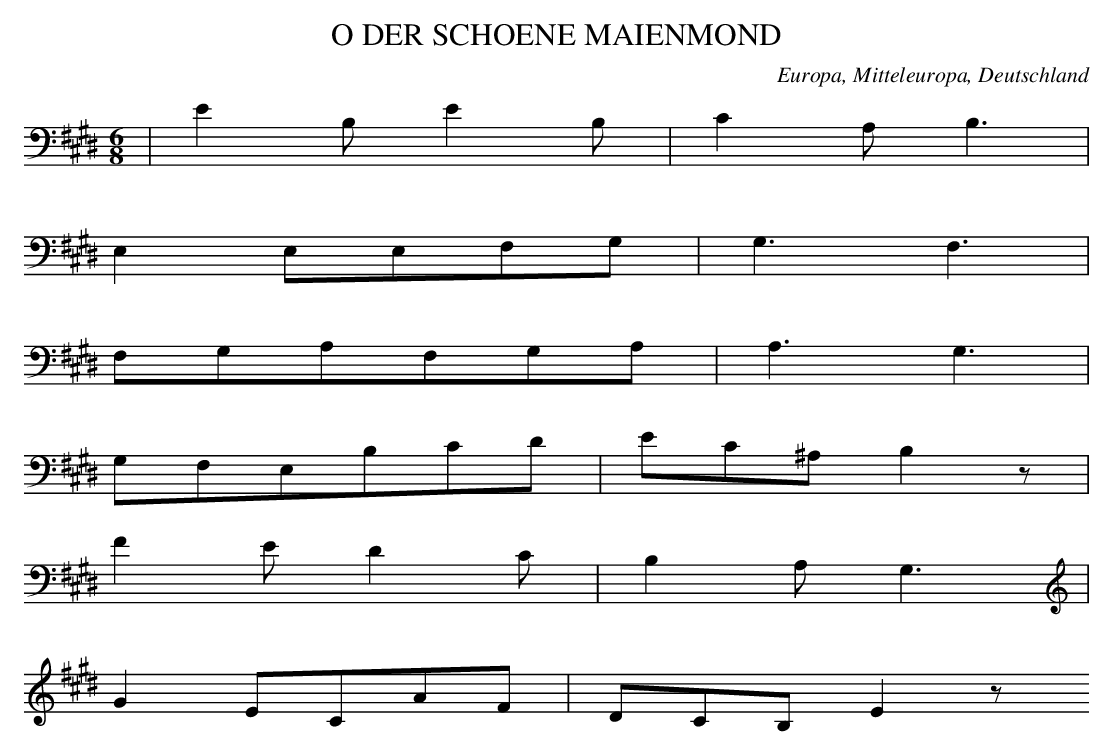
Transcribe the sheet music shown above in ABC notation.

X:1
T: O DER SCHOENE MAIENMOND
O: Europa, Mitteleuropa, Deutschland
M: 6/8
L: 1/8
K: E
 | E2B,E2B, | C2A,B,3 |
E,2E,E,F,G, | G,3F,3 |
F,G,A,F,G,A, | A,3G,3 |
G,F,E,B,CD | EC^A,B,2z |
F2ED2C | B,2A,G,3 |
G2ECAF | DCB,E2z
